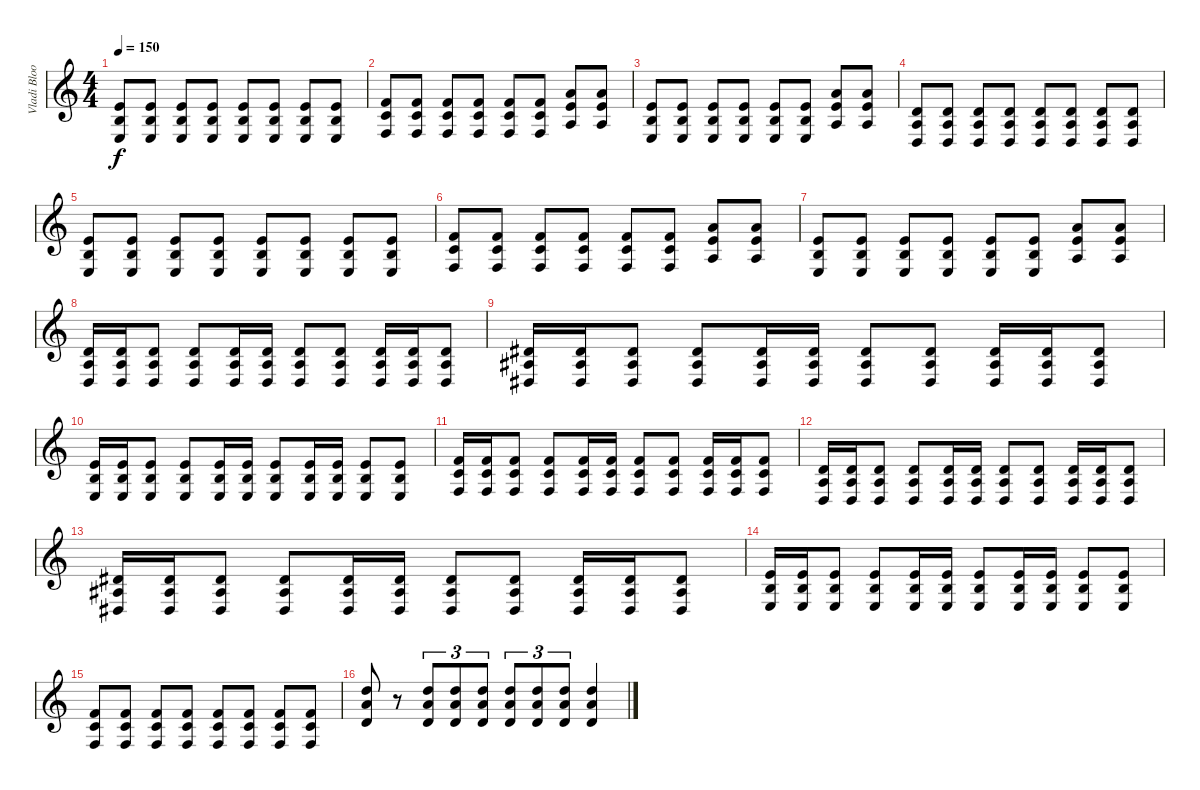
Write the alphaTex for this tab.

\track ("Vladi Blooder" "Vladi Bloo") {instrument overdrivenguitar}
\staff {score}
\tuning (E4 B3 G3 D3 A2 D2) {hide}
\ts (4 4)
\tempo 150
\clef g2
\ks c
(2.4 2.5 2.6).8{dy f} (2.4 2.5 2.6).8 (2.4 2.5 2.6).8 (2.4 2.5 2.6).8 (2.4 2.5 2.6).8 (2.4 2.5 2.6).8 (2.4 2.5 2.6).8 (2.4 2.5 2.6).8 |
(3.4 3.5 3.6).8 (3.4 3.5 3.6).8 (3.4 3.5 3.6).8 (3.4 3.5 3.6).8 (3.4 3.5 3.6).8 (3.4 3.5 3.6).8 (7.4 7.5 7.6).8 (7.4 7.5 7.6).8 |
(2.4 2.5 2.6).8 (2.4 2.5 2.6).8 (2.4 2.5 2.6).8 (2.4 2.5 2.6).8 (2.4 2.5 2.6).8 (2.4 2.5 2.6).8 (7.4 7.5 7.6).8 (7.4 7.5 7.6).8 |
(0.4 0.5 0.6).8 (0.4 0.5 0.6).8 (0.4 0.5 0.6).8 (0.4 0.5 0.6).8 (0.4 0.5 0.6).8 (0.4 0.5 0.6).8 (0.4 0.5 0.6).8 (0.4 0.5 0.6).8 |
(2.4 2.5 2.6).8 (2.4 2.5 2.6).8 (2.4 2.5 2.6).8 (2.4 2.5 2.6).8 (2.4 2.5 2.6).8 (2.4 2.5 2.6).8 (2.4 2.5 2.6).8 (2.4 2.5 2.6).8 |
(3.4 3.5 3.6).8 (3.4 3.5 3.6).8 (3.4 3.5 3.6).8 (3.4 3.5 3.6).8 (3.4 3.5 3.6).8 (3.4 3.5 3.6).8 (7.4 7.5 7.6).8 (7.4 7.5 7.6).8 |
(2.4 2.5 2.6).8 (2.4 2.5 2.6).8 (2.4 2.5 2.6).8 (2.4 2.5 2.6).8 (2.4 2.5 2.6).8 (2.4 2.5 2.6).8 (7.4 7.5 7.6).8 (7.4 7.5 7.6).8 |
(0.4 0.5 0.6).16 (0.4 0.5 0.6).16 (0.4 0.5 0.6).8 (0.4 0.5 0.6).8 (0.4 0.5 0.6).16 (0.4 0.5 0.6).16 (0.4 0.5 0.6).8 (0.4 0.5 0.6).8 (0.4 0.5 0.6).16 (0.4 0.5 0.6).16 (0.4 0.5 0.6).8 |
(1.4 1.5 1.6).16 (1.4 1.5 1.6).16 (1.4 1.5 1.6).8 (1.4 1.5 1.6).8 (1.4 1.5 1.6).16 (1.4 1.5 1.6).16 (1.4 1.5 1.6).8 (1.4 1.5 1.6).8 (1.4 1.5 1.6).16 (1.4 1.5 1.6).16 (1.4 1.5 1.6).8 |
(2.4 2.5 2.6).16 (2.4 2.5 2.6).16 (2.4 2.5 2.6).8 (2.4 2.5 2.6).8 (2.4 2.5 2.6).16 (2.4 2.5 2.6).16 (2.4 2.5 2.6).8 (2.4 2.5 2.6).16 (2.4 2.5 2.6).16 (2.4 2.5 2.6).8 (2.4 2.5 2.6).8 |
(3.4 3.5 3.6).16 (3.4 3.5 3.6).16 (3.4 3.5 3.6).8 (3.4 3.5 3.6).8 (3.4 3.5 3.6).16 (3.4 3.5 3.6).16 (3.4 3.5 3.6).8 (3.4 3.5 3.6).8 (3.4 3.5 3.6).16 (3.4 3.5 3.6).16 (3.4 3.5 3.6).8 |
(0.4 0.5 0.6).16 (0.4 0.5 0.6).16 (0.4 0.5 0.6).8 (0.4 0.5 0.6).8 (0.4 0.5 0.6).16 (0.4 0.5 0.6).16 (0.4 0.5 0.6).8 (0.4 0.5 0.6).8 (0.4 0.5 0.6).16 (0.4 0.5 0.6).16 (0.4 0.5 0.6).8 |
(1.4 1.5 1.6).16 (1.4 1.5 1.6).16 (1.4 1.5 1.6).8 (1.4 1.5 1.6).8 (1.4 1.5 1.6).16 (1.4 1.5 1.6).16 (1.4 1.5 1.6).8 (1.4 1.5 1.6).8 (1.4 1.5 1.6).16 (1.4 1.5 1.6).16 (1.4 1.5 1.6).8 |
(2.4 2.5 2.6).16 (2.4 2.5 2.6).16 (2.4 2.5 2.6).8 (2.4 2.5 2.6).8 (2.4 2.5 2.6).16 (2.4 2.5 2.6).16 (2.4 2.5 2.6).8 (2.4 2.5 2.6).16 (2.4 2.5 2.6).16 (2.4 2.5 2.6).8 (2.4 2.5 2.6).8 |
(3.4 3.5 3.6).8 (3.4 3.5 3.6).8 (3.4 3.5 3.6).8 (3.4 3.5 3.6).8 (3.4 3.5 3.6).8 (3.4 3.5 3.6).8 (3.4 3.5 3.6).8 (3.4 3.5 3.6).8 |
(12.4 12.5 12.6).8 r.8 (12.4 12.5 12.6).8{tu (3 2)} (12.4 12.5 12.6).8{tu (3 2)} (12.4 12.5 12.6).8{tu (3 2)} (12.4 12.5 12.6).8{tu (3 2)} (12.4 12.5 12.6).8{tu (3 2)} (12.4 12.5 12.6).8{tu (3 2)} (12.4 12.5 12.6).4
